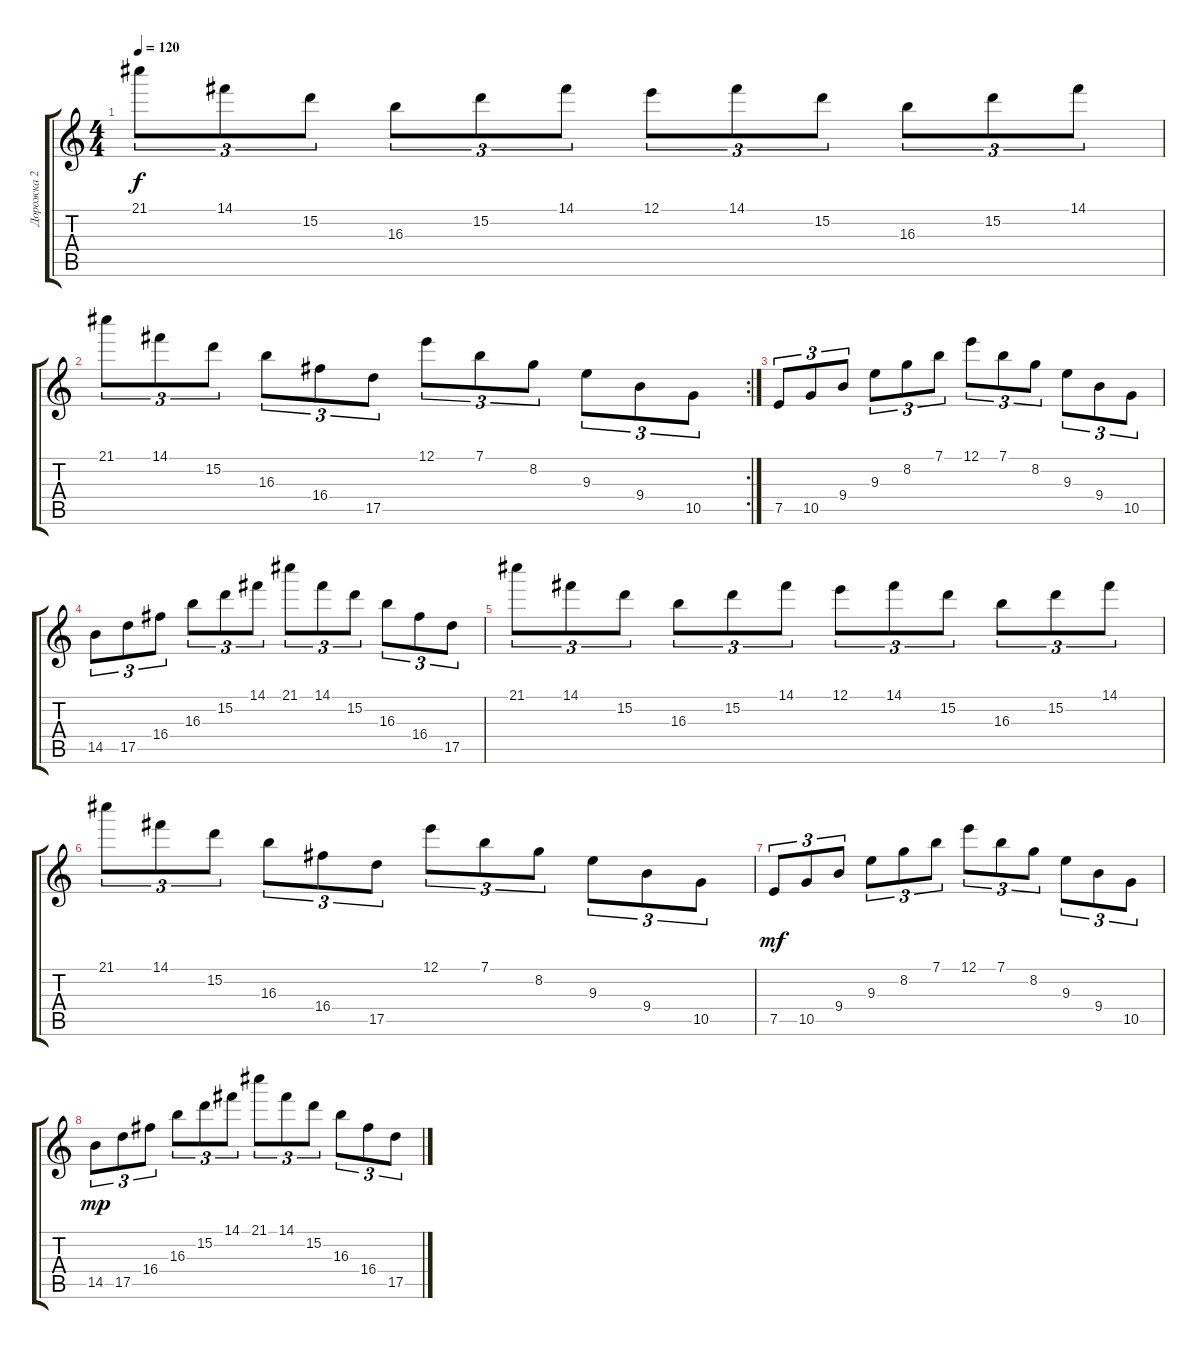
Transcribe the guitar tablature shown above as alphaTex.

\track ("Дорожка 2" "Дорожка 2") {instrument distortionguitar}
\staff {score tabs}
\tuning (E4 B3 G3 D3 A2 E2) {hide}
\ts (4 4)
\tempo 120
\clef g2
\ks c
21.1.8{tu (3 2) dy f} 14.1.8{tu (3 2)} 15.2.8{tu (3 2)} 16.3.8{tu (3 2)} 15.2.8{tu (3 2)} 14.1.8{tu (3 2)} 12.1.8{tu (3 2)} 14.1.8{tu (3 2)} 15.2.8{tu (3 2)} 16.3.8{tu (3 2)} 15.2.8{tu (3 2)} 14.1.8{tu (3 2)} |
\rc 2
21.1.8{tu (3 2)} 14.1.8{tu (3 2)} 15.2.8{tu (3 2)} 16.3.8{tu (3 2)} 16.4.8{tu (3 2)} 17.5.8{tu (3 2)} 12.1.8{tu (3 2)} 7.1.8{tu (3 2)} 8.2.8{tu (3 2)} 9.3.8{tu (3 2)} 9.4.8{tu (3 2)} 10.5.8{tu (3 2)} |
7.5.8{tu (3 2)} 10.5.8{tu (3 2)} 9.4.8{tu (3 2)} 9.3.8{tu (3 2)} 8.2.8{tu (3 2)} 7.1.8{tu (3 2)} 12.1.8{tu (3 2)} 7.1.8{tu (3 2)} 8.2.8{tu (3 2)} 9.3.8{tu (3 2)} 9.4.8{tu (3 2)} 10.5.8{tu (3 2)} |
14.5.8{tu (3 2)} 17.5.8{tu (3 2)} 16.4.8{tu (3 2)} 16.3.8{tu (3 2)} 15.2.8{tu (3 2)} 14.1.8{tu (3 2)} 21.1.8{tu (3 2)} 14.1.8{tu (3 2)} 15.2.8{tu (3 2)} 16.3.8{tu (3 2)} 16.4.8{tu (3 2)} 17.5.8{tu (3 2)} |
21.1.8{tu (3 2)} 14.1.8{tu (3 2)} 15.2.8{tu (3 2)} 16.3.8{tu (3 2)} 15.2.8{tu (3 2)} 14.1.8{tu (3 2)} 12.1.8{tu (3 2)} 14.1.8{tu (3 2)} 15.2.8{tu (3 2)} 16.3.8{tu (3 2)} 15.2.8{tu (3 2)} 14.1.8{tu (3 2)} |
21.1.8{tu (3 2)} 14.1.8{tu (3 2)} 15.2.8{tu (3 2)} 16.3.8{tu (3 2)} 16.4.8{tu (3 2)} 17.5.8{tu (3 2)} 12.1.8{tu (3 2)} 7.1.8{tu (3 2)} 8.2.8{tu (3 2)} 9.3.8{tu (3 2)} 9.4.8{tu (3 2)} 10.5.8{tu (3 2)} |
7.5.8{tu (3 2) dy mf} 10.5.8{tu (3 2)} 9.4.8{tu (3 2)} 9.3.8{tu (3 2)} 8.2.8{tu (3 2)} 7.1.8{tu (3 2)} 12.1.8{tu (3 2)} 7.1.8{tu (3 2)} 8.2.8{tu (3 2)} 9.3.8{tu (3 2)} 9.4.8{tu (3 2)} 10.5.8{tu (3 2)} |
14.5.8{tu (3 2) dy mp} 17.5.8{tu (3 2)} 16.4.8{tu (3 2)} 16.3.8{tu (3 2)} 15.2.8{tu (3 2)} 14.1.8{tu (3 2)} 21.1.8{tu (3 2)} 14.1.8{tu (3 2)} 15.2.8{tu (3 2)} 16.3.8{tu (3 2)} 16.4.8{tu (3 2)} 17.5.8{tu (3 2)}
